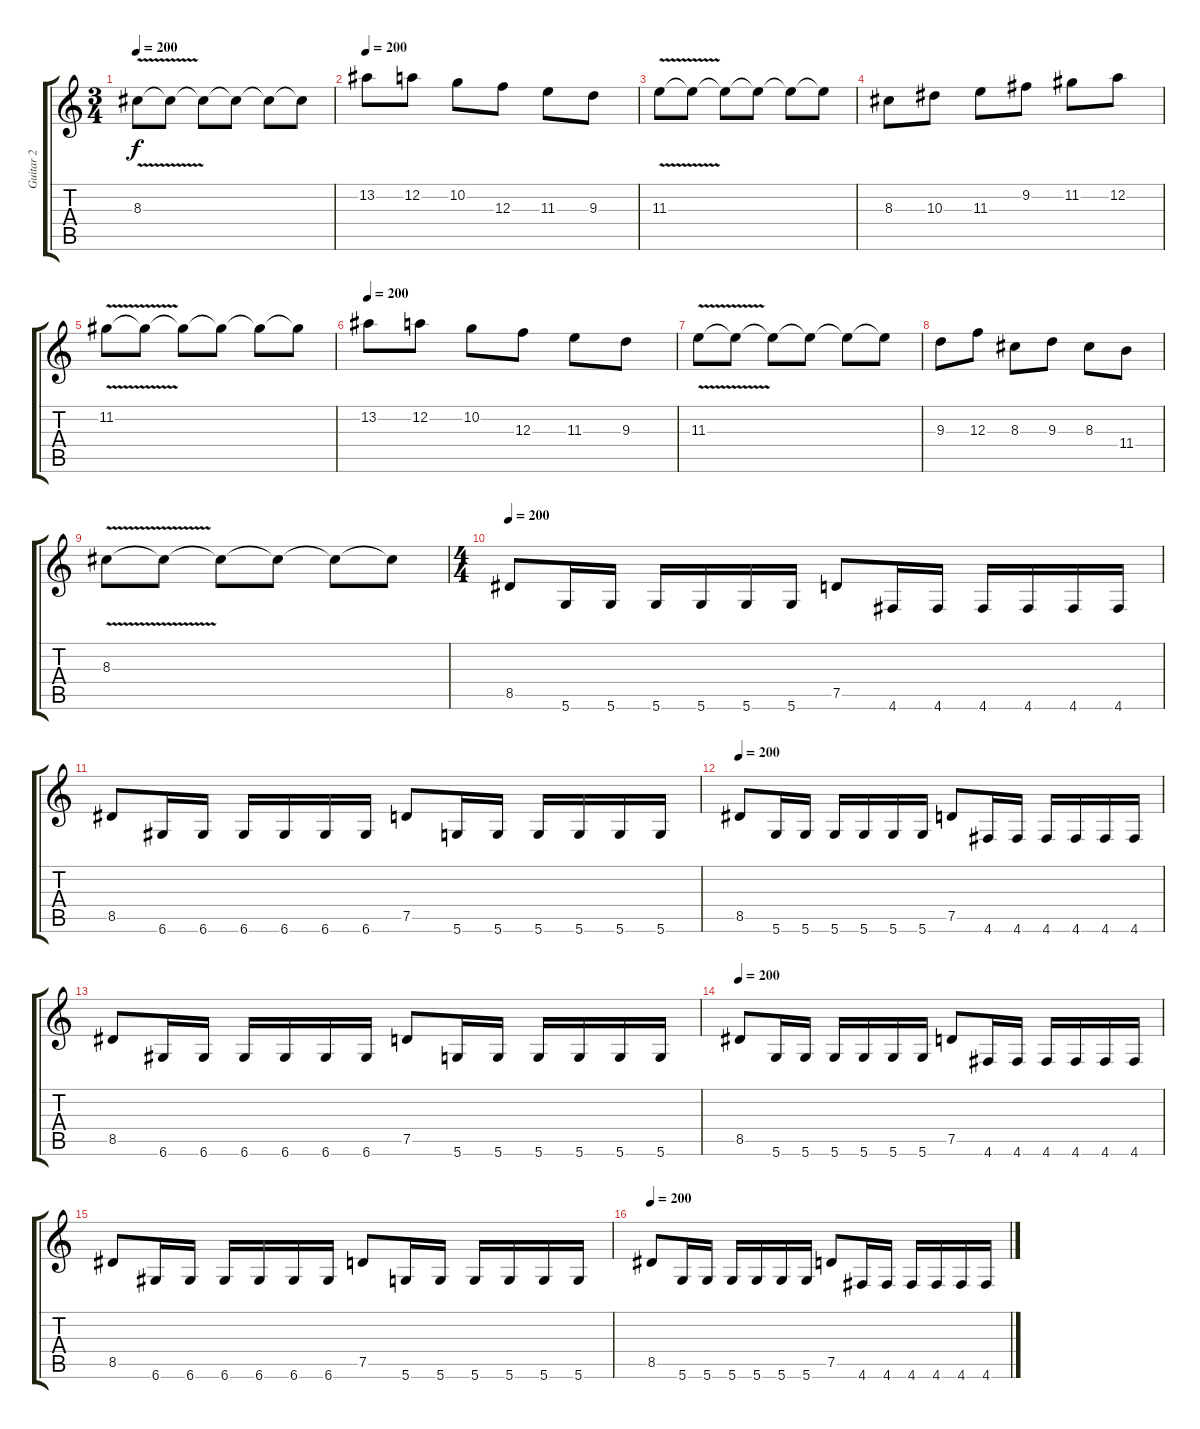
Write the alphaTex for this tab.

\track ("Guitar 2" "Guitar 2") {instrument distortionguitar}
\staff {score tabs}
\tuning (D4 A3 F3 C3 G2 D2) {hide}
\ts (3 4)
\tempo 200
\clef g2
\ks c
8.3{v}.8{dy f} 8.3{t}.8 8.3{t}.8 8.3{t}.8 8.3{t}.8 8.3{t}.8 |
\tempo 200
13.2.8 12.2.8 10.2.8 12.3.8 11.3.8 9.3.8 |
11.3{v}.8 11.3{t}.8 11.3{t}.8 11.3{t}.8 11.3{t}.8 11.3{t}.8 |
8.3.8 10.3.8 11.3.8 9.2.8 11.2.8 12.2.8 |
11.2{v}.8 11.2{t}.8 11.2{t}.8 11.2{t}.8 11.2{t}.8 11.2{t}.8 |
\tempo 200
13.2.8 12.2.8 10.2.8 12.3.8 11.3.8 9.3.8 |
11.3{v}.8 11.3{t}.8 11.3{t}.8 11.3{t}.8 11.3{t}.8 11.3{t}.8 |
9.3.8 12.3.8 8.3.8 9.3.8 8.3.8 11.4.8 |
8.3{v}.8 8.3{t}.8 8.3{t}.8 8.3{t}.8 8.3{t}.8 8.3{t}.8 |
\ts (4 4)
\tempo 200
8.5.8 5.6.16 5.6.16 5.6.16 5.6.16 5.6.16 5.6.16 7.5.8 4.6.16 4.6.16 4.6.16 4.6.16 4.6.16 4.6.16 |
8.5.8 6.6.16 6.6.16 6.6.16 6.6.16 6.6.16 6.6.16 7.5.8 5.6.16 5.6.16 5.6.16 5.6.16 5.6.16 5.6.16 |
\tempo 200
8.5.8 5.6.16 5.6.16 5.6.16 5.6.16 5.6.16 5.6.16 7.5.8 4.6.16 4.6.16 4.6.16 4.6.16 4.6.16 4.6.16 |
8.5.8 6.6.16 6.6.16 6.6.16 6.6.16 6.6.16 6.6.16 7.5.8 5.6.16 5.6.16 5.6.16 5.6.16 5.6.16 5.6.16 |
\tempo 200
8.5.8 5.6.16 5.6.16 5.6.16 5.6.16 5.6.16 5.6.16 7.5.8 4.6.16 4.6.16 4.6.16 4.6.16 4.6.16 4.6.16 |
8.5.8 6.6.16 6.6.16 6.6.16 6.6.16 6.6.16 6.6.16 7.5.8 5.6.16 5.6.16 5.6.16 5.6.16 5.6.16 5.6.16 |
\tempo 200
8.5.8 5.6.16 5.6.16 5.6.16 5.6.16 5.6.16 5.6.16 7.5.8 4.6.16 4.6.16 4.6.16 4.6.16 4.6.16 4.6.16
